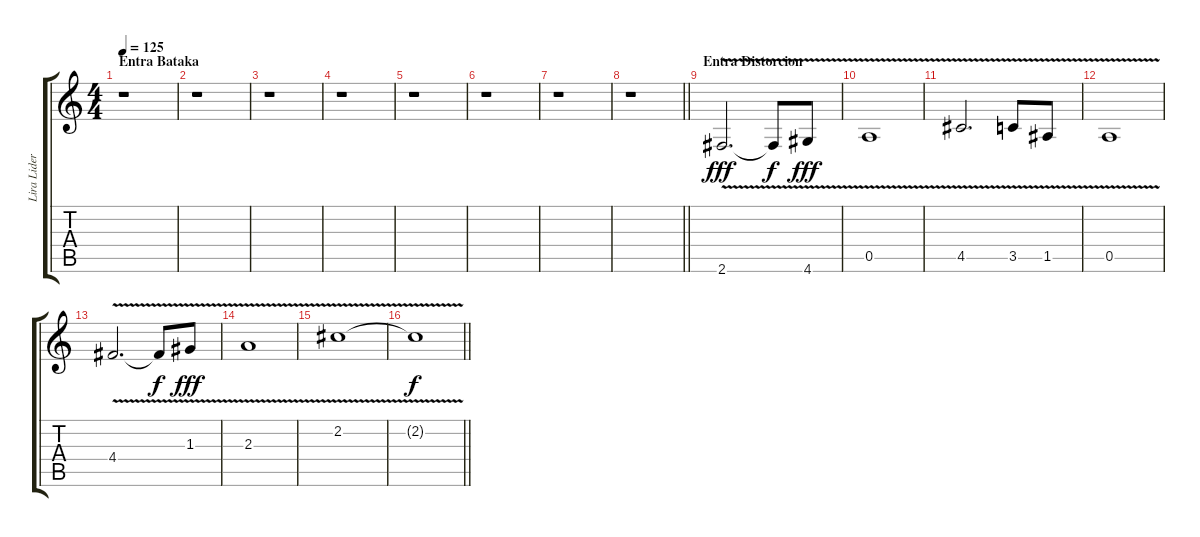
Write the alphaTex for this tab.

\track ("Lira Lider" "Lira Lider") {instrument distortionguitar}
\staff {score tabs}
\tuning (E4 B3 G3 D3 A2 E2) {hide}
\ts (4 4)
\section ("" "Entra Bataka")
\tempo 125
\clef g2
\ks c
r.1{dy fff} |
r.1 |
r.1 |
r.1 |
r.1 |
r.1 |
r.1 |
\barLineRight lightlight
r.1 |
\section ("" "Entra Distorcion")
2.6{v}.2{d balance 7} 2.6{t}.8{dy f} 4.6{v}.8{dy fff} |
0.5{v}.1 |
4.5{v}.2{d} 3.5{v}.8 1.5{v}.8 |
0.5{v}.1 |
4.4{v}.2{d} 4.4{t}.8{dy f} 1.3{v}.8{dy fff} |
2.3{v}.1 |
2.2{v}.1 |
\barLineRight lightlight
2.2{t}.1{dy f}
